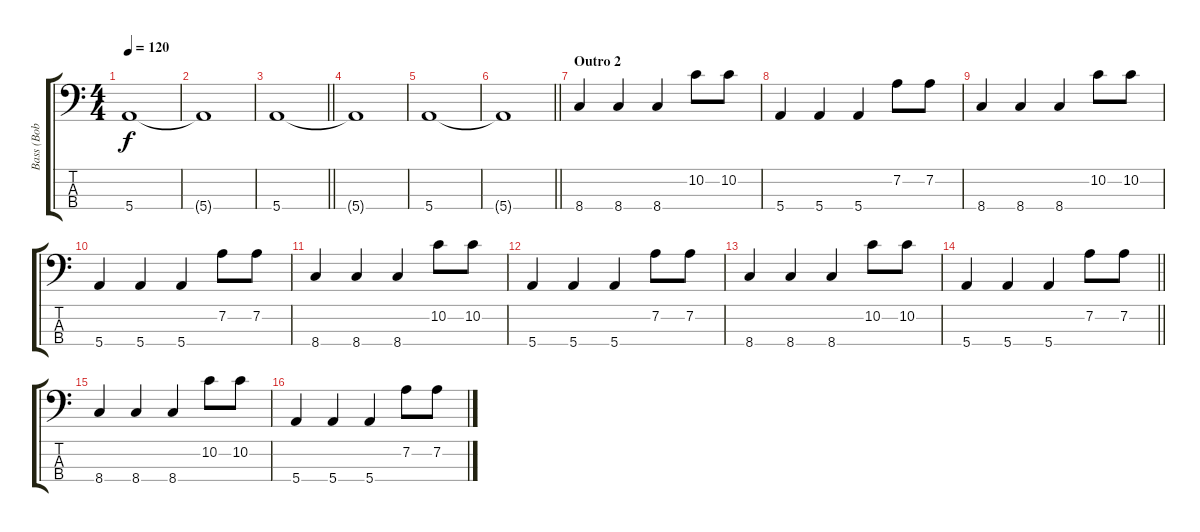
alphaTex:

\track ("Bass (Bob Hardy)" "Bass (Bob ") {instrument electricbassfinger}
\staff {score tabs}
\tuning (G2 D2 A1 E1) {hide}
\ts (4 4)
\tempo 120
\clef f4
\ks c
5.4.1{dy f} |
5.4{t}.1 |
\barLineRight lightlight
5.4.1 |
5.4{t}.1 |
5.4.1 |
\barLineRight lightlight
5.4{t}.1 |
\section ("" "Outro 2")
8.4.4 8.4.4 8.4.4 10.2.8 10.2.8 |
5.4.4 5.4.4 5.4.4 7.2.8 7.2.8 |
8.4.4 8.4.4 8.4.4 10.2.8 10.2.8 |
5.4.4 5.4.4 5.4.4 7.2.8 7.2.8 |
8.4.4 8.4.4 8.4.4 10.2.8 10.2.8 |
5.4.4 5.4.4 5.4.4 7.2.8 7.2.8 |
8.4.4 8.4.4 8.4.4 10.2.8 10.2.8 |
\barLineRight lightlight
5.4.4 5.4.4 5.4.4 7.2.8 7.2.8 |
8.4.4 8.4.4 8.4.4 10.2.8 10.2.8 |
5.4.4 5.4.4 5.4.4 7.2.8 7.2.8
